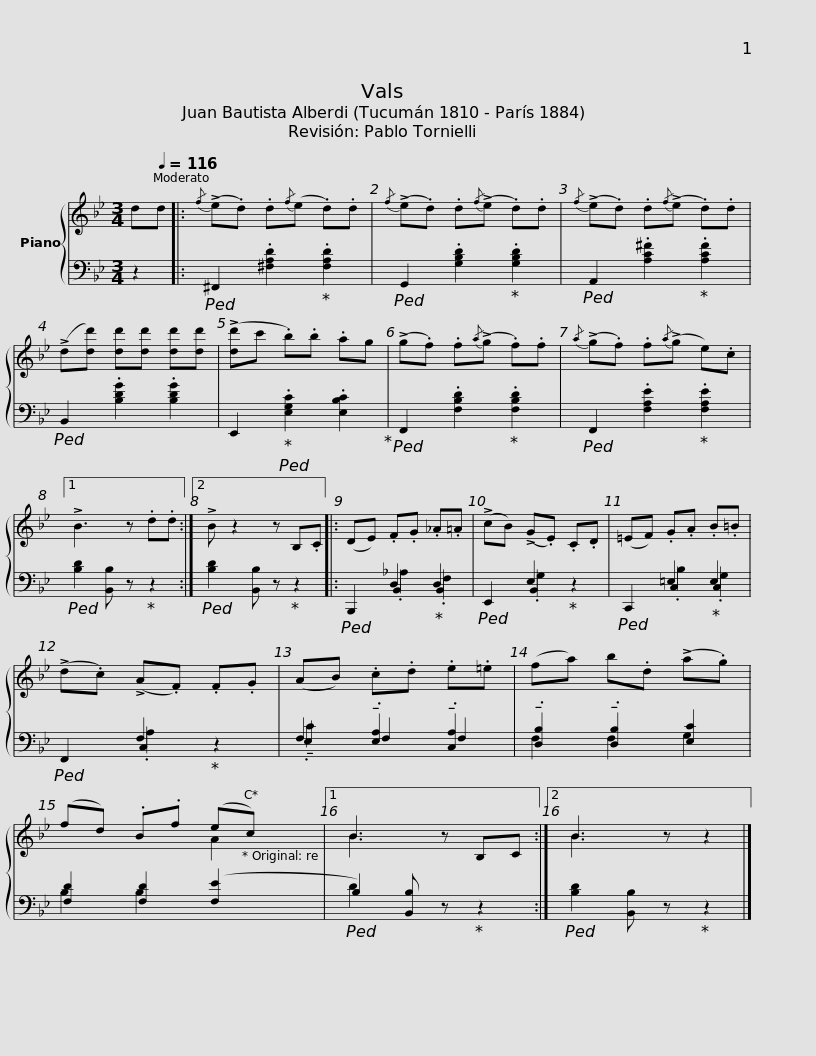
X:1
%%score { ( 1 5 ) | ( 2 3 4 ) }
L:1/8
M:3/4
I:linebreak $
K:Bb
V:1 treble
V:5 treble
V:2 bass
V:3 bass
V:4 bass
V:1
 d[Q:1/4=116]d |:{/f} (!>!e.d) .d{/f}(e .d).d |{/f} (!>!e.d) .d{/f}(!>!e .d).d |{/f} (!>!e.d) .d{/f}(!>!e .d).d | (!>!d[dd']) [dd'][dd'] [dd'][dd'] | %5
 (!>![dd']c' .b).b .ag |$ (!>!g.f) .f{/a}(!>!g .f).f |{/a} (!>!g.f) .f{/a}(!>!g e).c |1 !>!B3 z .d.d :|2 !>!B z2 z B,.C |: %10
 (DE) .F.G ._A.=A | (!>!cB) (!>!G.E) .C.D | (=EF) .G.A .B.=B |$ (!>!d.c) (!>!A.F) .F.G | (AB) .c.d .e.=e | %15
 (fa) b.d (!>!a.g) | (fd) .B.f (ec) |1 B3 z B,C :|2 B3 z z2 |] %19
V:2
 z2 |:!ped! ^F,,2 .[^F,A,D]2!ped-up! .[F,A,D]2 |!ped! G,,2 .[G,B,D]2!ped-up! .[G,B,D]2 |!ped! A,,2 .[A,C^F]2!ped-up! .[A,CF]2 |!ped! B,,2 .[B,DG]2 .[B,DG]2 | %5
 E,,2!ped-up!!ped! .[E,G,C]2 .[E,B,C]2!ped-up! |$!ped! F,,2 .[F,B,D]2!ped-up! .[F,B,D]2 |!ped! F,,2 .[F,A,E]2!ped-up! .[F,A,E]2 |1!ped! [B,D]2 [B,,B,] z!ped-up! z2 :|2!ped! [B,D]2 [B,,B,] z!ped-up! z2 |: %10
!ped! B,,,2 B,,2!ped-up! B,,2 |!ped! E,,2 B,,2!ped-up! z2 |!ped! C,,2 C,2!ped-up! C,2 |$!ped! F,,2 C,2!ped-up! z2 | E,2 !tenuto!.[E,A,]2 !tenuto!.[C,A,]2 | %15
 !tenuto!.[D,B,]2 !tenuto!.[D,B,]2 [E,C]2 | [F,D]2 [F,D]2 ([F,E]2 |1!ped! B,2) [B,,B,] z!ped-up! z2 :|2!ped! [B,D]2 [B,,B,] z!ped-up! z2 |] %19
V:3
 x2 |: x6 | x6 | x6 | x6 | %5
 x6 |$ x6 | x6 |1 x6 :|2 x6 |: %10
 x2 D,2 D,2 | x2 E,2 x2 | x2 =E,2 E,2 |$ x2 F,2 x2 | F,2 F,2 F,2 | %15
 F,2 F,2 G,2 | B,2 B,2 x2 |1 x6 :|2 x3 z z2 |] %19
V:4
 x2 |: x6 | x6 | x6 | x6 | %5
 x6 |$ x6 | x6 |1 x6 :|2 x6 |: %10
 x2 ._A,2 .F,2 | x2 .G,2 x2 | x2 .B,2 .G,2 |$ x2 .A,2 x2 | !tenuto!.C2 x4 | %15
 x6 | x6 |1 D2 x z z2 :|2 x6 |] %19
V:5
 x2 |: x6 | x6 | x6 | x6 | %5
 x6 |$ x6 | x6 |1 x6 :|2 x6 |: %10
 x6 | x6 | x6 |$ x6 | x6 | %15
 x6 | x4 A2 |1 B3 z x2 :|2 B3 z z2 |] %19
